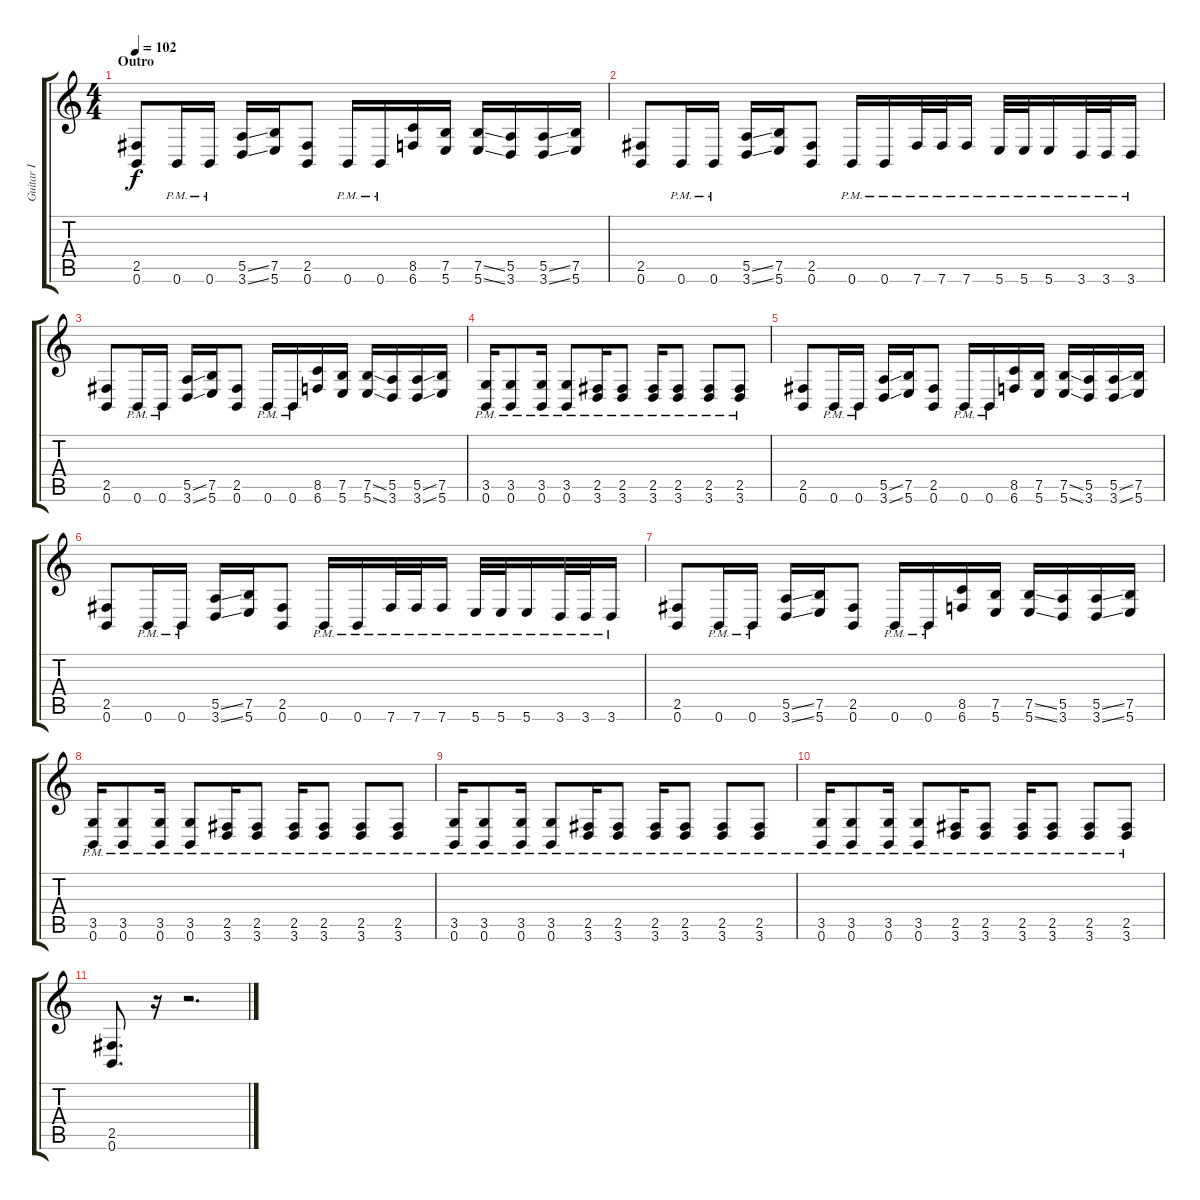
\track ("Guitar I" "Guitar I") {instrument distortionguitar}
\staff {score tabs}
\tuning (B3 Gb3 D3 A2 E2 B1) {hide}
\ts (4 4)
\section ("" "Outro")
\tempo 102
\clef g2
\ks c
(2.5 0.6).8{dy f} 0.6{pm}.16 0.6{pm}.16 (5.5{ss} 3.6{ss}).16 (7.5 5.6).16 (2.5 0.6).8 0.6{pm}.16 0.6{pm}.16 (8.5 6.6).16 (7.5 5.6).16 (7.5{ss} 5.6{ss}).16 (5.5 3.6).16 (5.5{ss} 3.6{ss}).16 (7.5 5.6).16 |
(2.5 0.6).8 0.6{pm}.16 0.6{pm}.16 (5.5{ss} 3.6{ss}).16 (7.5 5.6).16 (2.5 0.6).8 0.6{pm}.16 0.6{pm}.16 7.6{pm}.32 7.6{pm}.32 7.6{pm}.16 5.6{pm}.32 5.6{pm}.32 5.6{pm}.16 3.6{pm}.32 3.6{pm}.32 3.6{pm}.16 |
(2.5 0.6).8 0.6{pm}.16 0.6{pm}.16 (5.5{ss} 3.6{ss}).16 (7.5 5.6).16 (2.5 0.6).8 0.6{pm}.16 0.6{pm}.16 (8.5 6.6).16 (7.5 5.6).16 (7.5{ss} 5.6{ss}).16 (5.5 3.6).16 (5.5{ss} 3.6{ss}).16 (7.5 5.6).16 |
(3.5{pm} 0.6{pm}).16 (3.5{pm} 0.6{pm}).8 (3.5{pm} 0.6{pm}).16 (3.5{pm} 0.6{pm}).8 (2.5{pm} 3.6{pm}).16 (2.5{pm} 3.6{pm}).8 (2.5{pm} 3.6{pm}).16 (2.5{pm} 3.6{pm}).8 (2.5{pm} 3.6{pm}).8 (2.5{pm} 3.6{pm}).8 |
(2.5 0.6).8 0.6{pm}.16 0.6{pm}.16 (5.5{ss} 3.6{ss}).16 (7.5 5.6).16 (2.5 0.6).8 0.6{pm}.16 0.6{pm}.16 (8.5 6.6).16 (7.5 5.6).16 (7.5{ss} 5.6{ss}).16 (5.5 3.6).16 (5.5{ss} 3.6{ss}).16 (7.5 5.6).16 |
(2.5 0.6).8 0.6{pm}.16 0.6{pm}.16 (5.5{ss} 3.6{ss}).16 (7.5 5.6).16 (2.5 0.6).8 0.6{pm}.16 0.6{pm}.16 7.6{pm}.32 7.6{pm}.32 7.6{pm}.16 5.6{pm}.32 5.6{pm}.32 5.6{pm}.16 3.6{pm}.32 3.6{pm}.32 3.6{pm}.16 |
(2.5 0.6).8 0.6{pm}.16 0.6{pm}.16 (5.5{ss} 3.6{ss}).16 (7.5 5.6).16 (2.5 0.6).8 0.6{pm}.16 0.6{pm}.16 (8.5 6.6).16 (7.5 5.6).16 (7.5{ss} 5.6{ss}).16 (5.5 3.6).16 (5.5{ss} 3.6{ss}).16 (7.5 5.6).16 |
(3.5{pm} 0.6{pm}).16 (3.5{pm} 0.6{pm}).8 (3.5{pm} 0.6{pm}).16 (3.5{pm} 0.6{pm}).8 (2.5{pm} 3.6{pm}).16 (2.5{pm} 3.6{pm}).8 (2.5{pm} 3.6{pm}).16 (2.5{pm} 3.6{pm}).8 (2.5{pm} 3.6{pm}).8 (2.5{pm} 3.6{pm}).8 |
(3.5{pm} 0.6{pm}).16 (3.5{pm} 0.6{pm}).8 (3.5{pm} 0.6{pm}).16 (3.5{pm} 0.6{pm}).8 (2.5{pm} 3.6{pm}).16 (2.5{pm} 3.6{pm}).8 (2.5{pm} 3.6{pm}).16 (2.5{pm} 3.6{pm}).8 (2.5{pm} 3.6{pm}).8 (2.5{pm} 3.6{pm}).8 |
(3.5{pm} 0.6{pm}).16 (3.5{pm} 0.6{pm}).8 (3.5{pm} 0.6{pm}).16 (3.5{pm} 0.6{pm}).8 (2.5{pm} 3.6{pm}).16 (2.5{pm} 3.6{pm}).8 (2.5{pm} 3.6{pm}).16 (2.5{pm} 3.6{pm}).8 (2.5{pm} 3.6{pm}).8 (2.5{pm} 3.6{pm}).8 |
(2.5 0.6).8{d} r.16 r.2{d}
